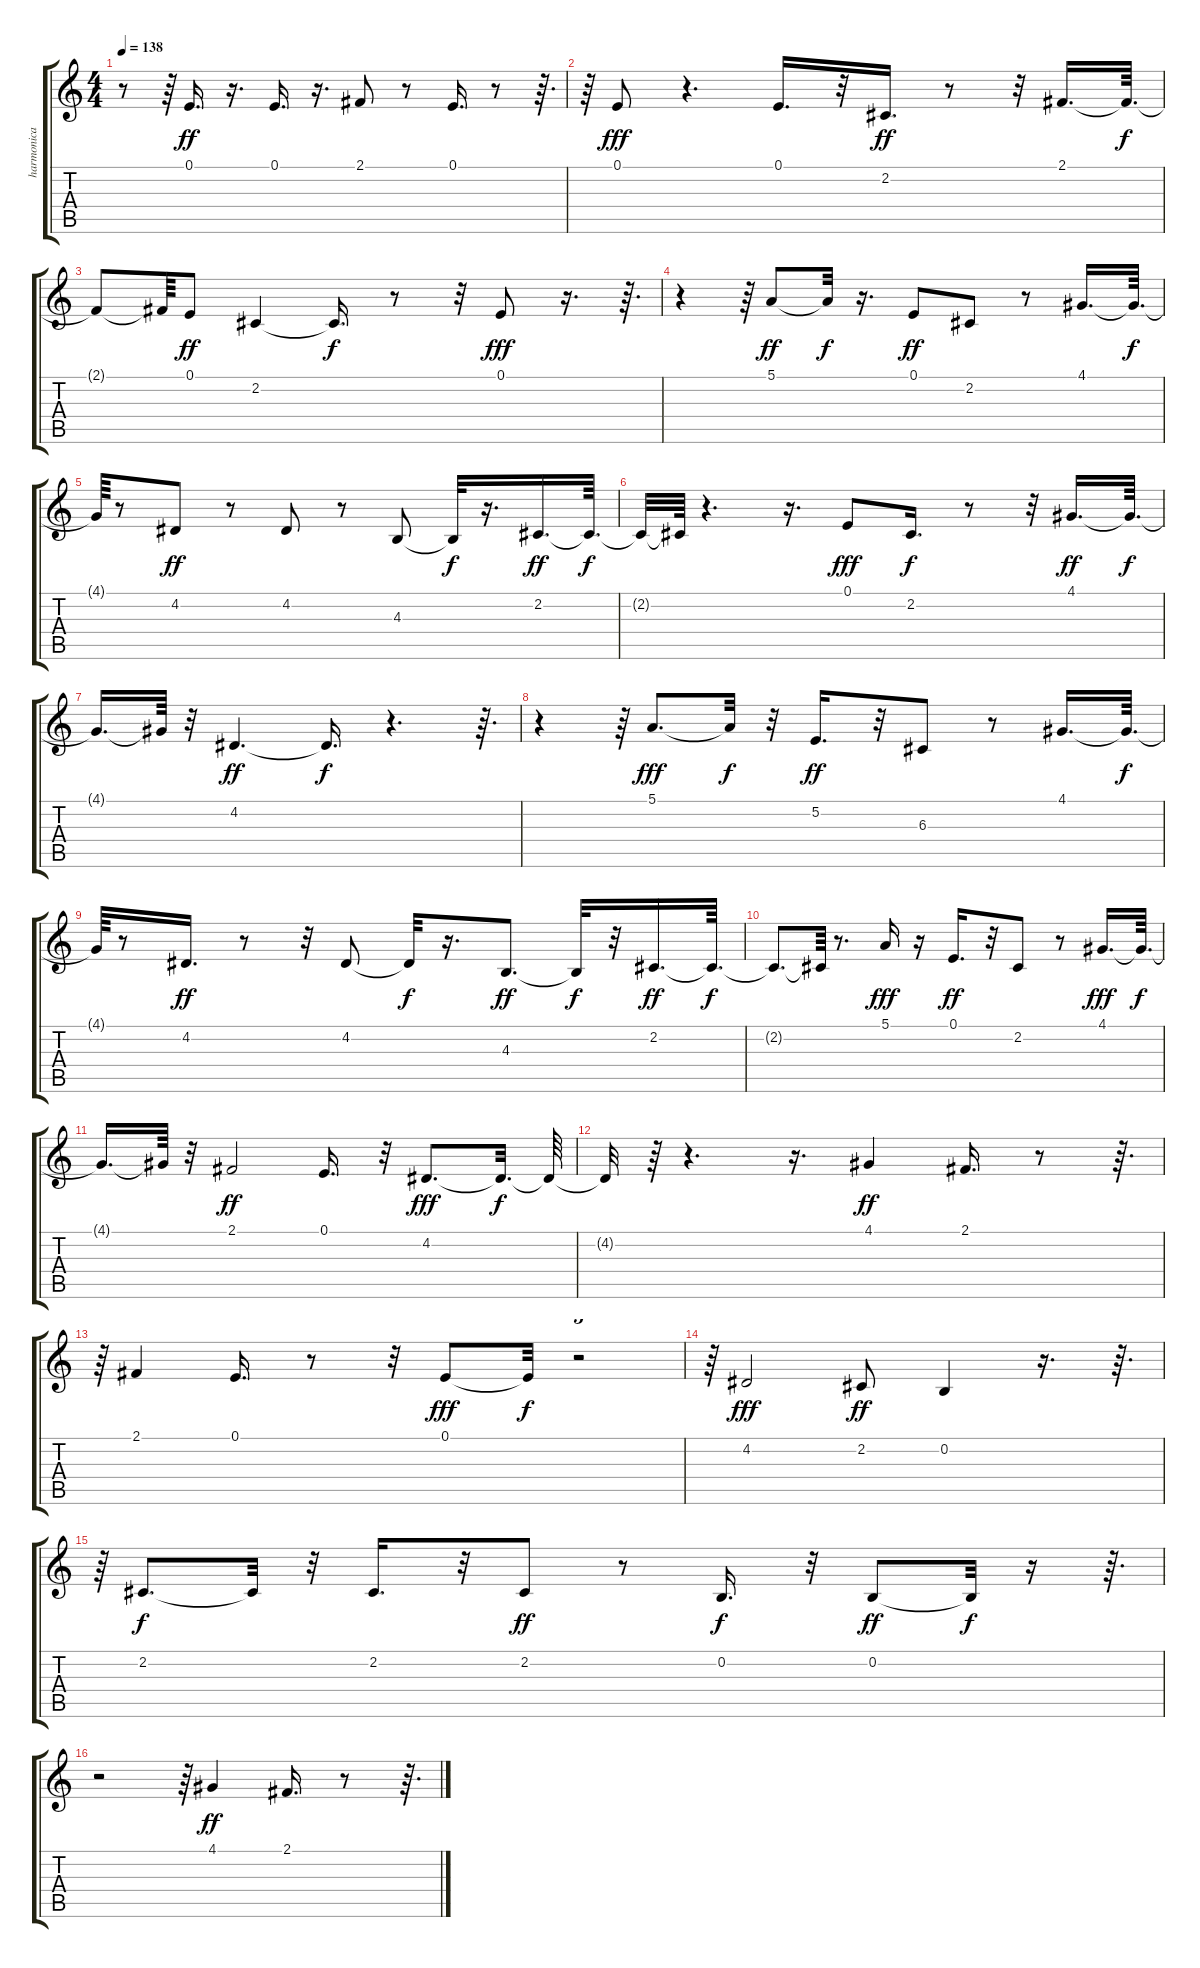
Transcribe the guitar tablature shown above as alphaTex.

\track ("harmonica" "harmonica") {instrument harmonica}
\staff {score tabs}
\tuning (E4 B3 G3 D3 A2 E2) {hide}
\ts (4 4)
\tempo 138
\clef g2
\ks c
r.8{dy ff} r.64 0.1.16{d} r.16{d} 0.1.16{d} r.16{d} 2.1.8 r.8 0.1.16{d} r.8 r.64{d} |
r.64 0.1.8{dy fff} r.4{d} 0.1.16{d} r.32 2.2.16{d dy ff} r.8 r.32 2.1.16{d} 2.1{t}.64{d dy f} |
2.1{t}.8 2.1{t}.64 0.1.8{dy ff} 2.2.4 2.2{t}.16{d dy f} r.8 r.32 0.1.8{dy fff} r.16{d} r.64{d} |
r.4 r.64 5.1.8{dy ff} 5.1{t}.32{dy f} r.16{d} 0.1.8{dy ff} 2.2.8 r.8 4.1.16{d} 4.1{t}.64{d dy f} |
4.1{t}.64 r.8 4.2.8{dy ff} r.8 4.2.8 r.8 4.3.8 4.3{t}.32{dy f} r.16{d} 2.2.16{d dy ff} 2.2{t}.64{d dy f} |
2.2{t}.32 2.2{t}.64 r.4{d} r.16{d} 0.1.8{dy fff} 2.2.16{d dy f} r.8 r.32 4.1.16{d dy ff} 4.1{t}.64{d dy f} |
4.1{t}.16{d} 4.1{t}.64 r.32 4.2.4{d dy ff} 4.2{t}.16{d dy f} r.4{d} r.64{d} |
r.4 r.64 5.1.8{d dy fff} 5.1{t}.32{dy f} r.32 5.2.16{d dy ff} r.32 6.3.8 r.8 4.1.16{d} 4.1{t}.64{d dy f} |
4.1{t}.64 r.8 4.2.16{d dy ff} r.8 r.32 4.2.8 4.2{t}.32{dy f} r.16{d} 4.3.8{d dy ff} 4.3{t}.32{dy f} r.32 2.2.16{d dy ff} 2.2{t}.64{d dy f} |
2.2{t}.8{d} 2.2{t}.64 r.8{d} 5.1.16{dy fff} r.16 0.1.16{d dy ff} r.32 2.2.8 r.8 4.1.16{d dy fff} 4.1{t}.64{d dy f} |
4.1{t}.16{d} 4.1{t}.64 r.32 2.1.2{dy ff} 0.1.16{d} r.32 4.2.8{d dy fff} 4.2{t}.32{d dy f} 4.2{t}.64 |
4.2{t}.32 r.64 r.4{d} r.16{d} 4.1.4{dy ff} 2.1.16{d} r.8 r.64{d} |
r.64 2.1.4 0.1.16{d} r.8 r.32 0.1.8{dy fff} 0.1{t}.32{dy f} r.2{tu (3 2)} |
r.64 4.2.2{dy fff} 2.2.8{dy ff} 0.2.4 r.16{d} r.64{d} |
r.64 2.2.8{d dy f} 2.2{t}.32 r.32 2.2.16{d} r.32 2.2.8{dy ff} r.8 0.2.16{d dy f} r.32 0.2.8{dy ff} 0.2{t}.32{dy f} r.16 r.64{d} |
r.2 r.64 4.1.4{dy ff} 2.1.16{d} r.8 r.64{d}
